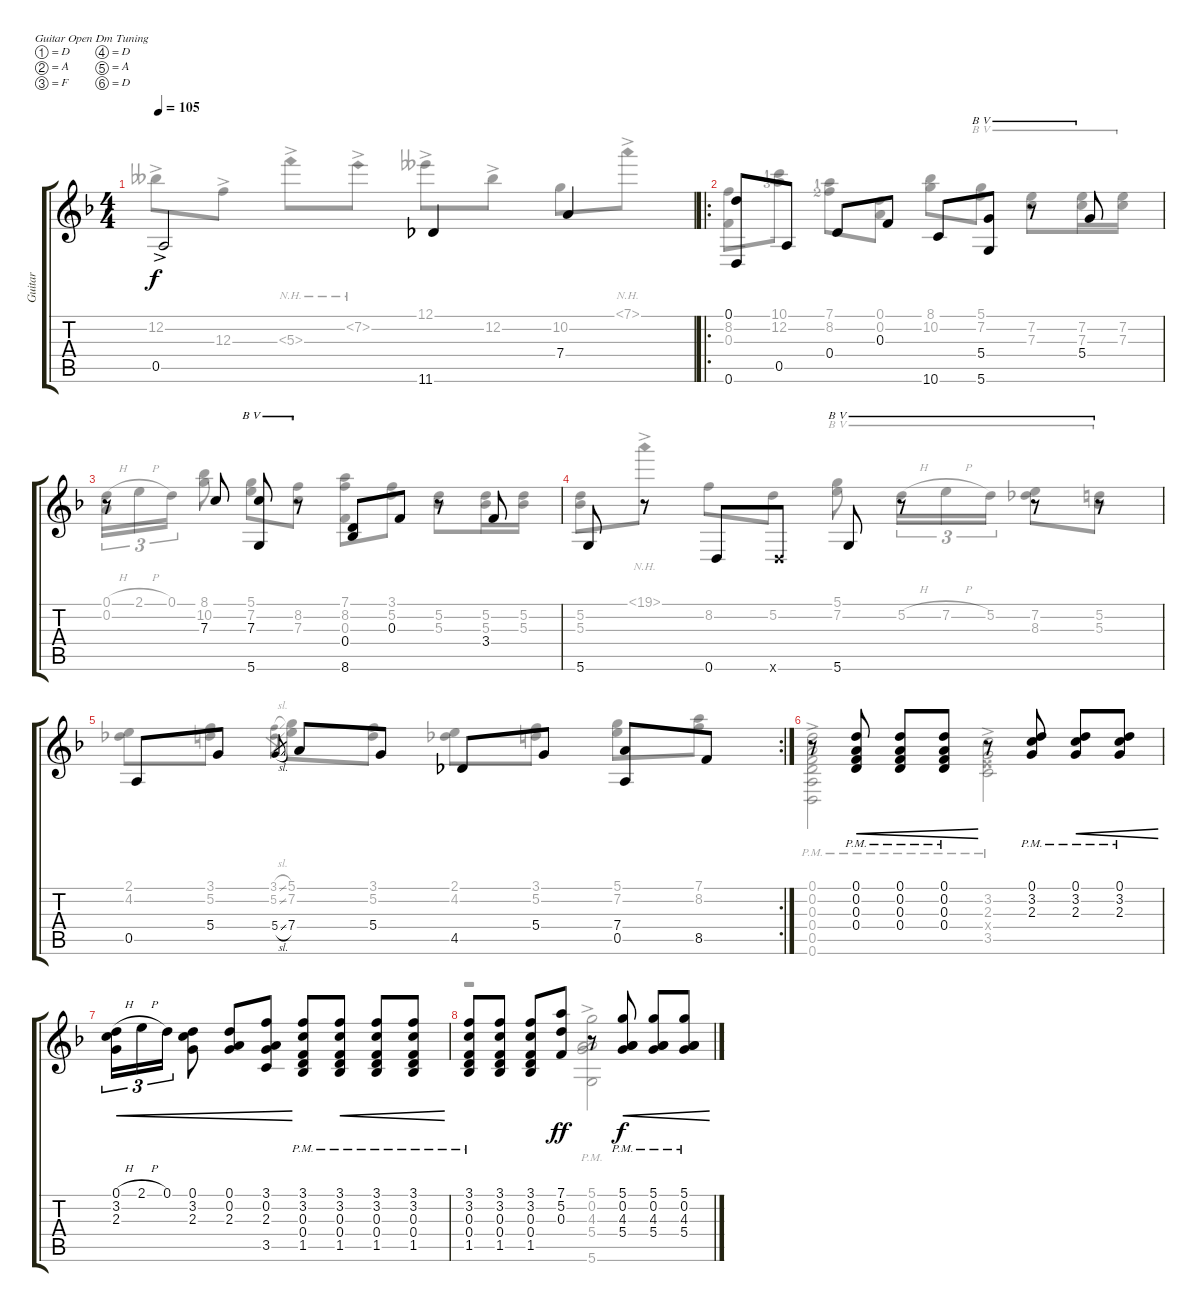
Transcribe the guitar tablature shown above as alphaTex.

\defaultSystemsLayout 2
\bracketExtendMode groupsimilarinstruments
\otherSystemsTrackNameOrientation horizontal
\track ("Steel Guitar" "Guitar") {instrument acousticguitarsteel}
\staff {score tabs}
\tuning (D4 A3 F3 D3 A2 D2)
\voice
\ts (4 4)
\scale
1.04286
\tempo 105
\accidentals auto
\clef g2
\ottava regular
\simile none
\ks dminor
0.5{ac acc forcenatural}.2{dy f beam Up} 11.6{acc b}.4{beam Up} 7.4{acc forcenatural}.4{beam Up} |
\ro
\scale
0.957141 (0.6{acc forcenatural} 0.1{acc forcenatural}).8{beam Up} 0.5{acc forcenatural}.8{beam Up} 0.4{acc forcenatural}.8{beam Up} 0.3{acc forcenatural}.8{beam Up} 10.6{acc forcenatural}.8{beam Up} (5.4{acc forcenatural} 5.6{acc forcenatural}).8{barre (5 full) beam Up} r.8{barre (5 full) beam Up} 5.4{acc forcenatural}.8{barre (5 full) beam Up} |
\scale
1.04804 r.8{beam Up} 7.3{acc forcenatural}.8{beam Up} (5.6{acc forcenatural} 7.3{acc forcenatural}).8{barre (5 full) beam Up} r.8{barre (5 full) beam Up} (8.6{acc b} 0.4{acc forcenatural}).8{beam Up} 0.3{acc forcenatural}.8{beam Up} r.8{beam Up} 3.4{acc forcenatural}.8{beam Up} |
\scale
0.951961 5.6{acc forcenatural}.8{beam Up} r.8{beam Up} 0.6{acc forcenatural}.8{beam Up} 0.6{x acc forcenatural}.8{beam Up} 5.6{acc forcenatural}.8{barre (5 full) beam Up} r.8{barre (5 full) beam Up} r.8{barre (5 full) beam Up} r.8{barre (5 full) beam Up} |
\rc 2
\scale
1.06024 0.5{acc forcenatural}.8{beam Up} 5.4{acc forcenatural}.8{beam Up} 5.4{sl acc forcenatural}.8{gr beam Up} 7.4{acc forcenatural}.8{beam Up} 5.4{acc forcenatural}.8{beam Up} 4.5{acc b}.8{beam Up} 5.4{acc forcenatural}.8{beam Up} (7.4{acc forcenatural} 0.5{acc forcenatural}).8{beam Up} 8.5{acc forcenatural}.8{beam Up} |
\scale
0.939762 r.8{beam Up} (0.4{pm acc forcenatural} 0.3{pm acc forcenatural} 0.2{pm acc forcenatural} 0.1{pm acc forcenatural}).8{cre beam Up} (0.4{pm acc forcenatural} 0.3{pm acc forcenatural} 0.2{pm acc forcenatural} 0.1{pm acc forcenatural}).8{cre beam Up} (0.4{pm acc forcenatural} 0.3{pm acc forcenatural} 0.2{pm acc forcenatural} 0.1{pm acc forcenatural}).8{cre beam Up} r.8{beam Up} (0.1{pm acc forcenatural} 3.2{pm acc forcenatural} 2.3{pm acc forcenatural}).8{beam Up} (2.3{pm acc forcenatural} 3.2{pm acc forcenatural} 0.1{pm acc forcenatural}).8{cre beam Up} (0.1{pm acc forcenatural} 3.2{pm acc forcenatural} 2.3{pm acc forcenatural}).8{cre beam Up} |
\scale
1.04804 (3.2{acc forcenatural} 2.3{acc forcenatural} 0.1{h acc forcenatural}).16{tu (3 2) cre beam Down} 2.1{h acc forcenatural}.16{tu (3 2) cre beam Down} 0.1{acc forcenatural}.16{tu (3 2) cre beam Down} (0.1{acc forcenatural} 3.2{acc forcenatural} 2.3{acc forcenatural}).8{cre beam Down} (0.1{acc forcenatural} 0.2{acc forcenatural} 2.3{acc forcenatural}).8{cre beam Up} (3.5{acc forcenatural} 2.3{acc forcenatural} 0.2{acc forcenatural} 3.1{acc forcenatural}).8{cre beam Up} (1.5{pm acc b} 0.4{pm acc forcenatural} 0.3{pm acc forcenatural} 3.2{pm acc forcenatural} 3.1{pm acc forcenatural}).8{beam Up} (1.5{pm acc b} 0.4{pm acc forcenatural} 0.3{pm acc forcenatural} 3.2{pm acc forcenatural} 3.1{pm acc forcenatural}).8{cre beam Up} (1.5{pm acc b} 0.4{pm acc forcenatural} 0.3{pm acc forcenatural} 3.2{pm acc forcenatural} 3.1{pm acc forcenatural}).8{cre beam Up} (1.5{pm acc b} 0.4{pm acc forcenatural} 0.3{pm acc forcenatural} 3.2{pm acc forcenatural} 3.1{pm acc forcenatural}).8{cre beam Up} |
\scale
0.951961 (1.5{pm acc b} 0.4{pm acc forcenatural} 0.3{pm acc forcenatural} 3.2{pm acc forcenatural} 3.1{pm acc forcenatural}).8{beam Up} (1.5{acc b} 0.4{acc forcenatural} 0.3{acc forcenatural} 3.2{acc forcenatural} 3.1{acc forcenatural}).8{beam Up} (1.5{acc b} 0.4{acc forcenatural} 0.3{acc forcenatural} 3.2{acc forcenatural} 3.1{acc forcenatural}).8{beam Up} (0.3{acc forcenatural} 7.1{acc forcenatural} 5.2{acc forcenatural}).8{dy ff beam Up} r.8{beam Up} (5.4{pm acc forcenatural} 4.3{pm acc forcenatural} 0.2{pm acc forcenatural} 5.1{pm acc forcenatural}).8{cre dy f beam Up} (5.4{pm acc forcenatural} 4.3{pm acc forcenatural} 0.2{pm acc forcenatural} 5.1{pm acc forcenatural}).8{cre beam Up} (5.4{pm acc forcenatural} 4.3{pm acc forcenatural} 0.2{pm acc forcenatural} 5.1{pm acc forcenatural}).8{cre beam Up}
\voice
\clef g2
\ottava regular
\simile none
\ks dminor
12.2{ac acc bb}.8{dy f beam Down} 12.3{ac acc forcenatural}.8{beam Down} 5.3{nh ac acc b}.8{beam Down} 7.2{nh ac acc forcenatural}.8{beam Down} 12.1{ac acc bb}.8{beam Down} 12.2{ac acc bb}.8{beam Down} 10.2{acc forcenatural}.8{beam Down} 7.1{nh ac acc forcenatural}.8{beam Down} |
(8.2{acc forcenatural} 0.3{acc forcenatural}).8{beam Down} (12.2{lf 4 acc forcenatural} 10.1{lf 2 acc forcenatural}).8{beam Down} (8.2{lf 3 acc forcenatural} 7.1{lf 2 acc forcenatural}).8{beam Down} (0.1{acc forcenatural} 0.2{acc forcenatural}).8{beam Down} (8.1{acc b} 10.2{acc forcenatural}).8{beam Down} (5.1{acc forcenatural} 7.2{acc forcenatural}).8{barre (5 full) beam Down} (7.2{acc forcenatural} 7.3{acc forcenatural}).8{barre (5 full) beam Down} (7.3{acc forcenatural} 7.2{acc forcenatural}).16{barre (5 full) beam Down} (7.2{acc forcenatural} 7.3{acc forcenatural}).16{barre (5 full) beam Down} |
(0.1{h acc forcenatural} 0.2{acc forcenatural}).16{tu (3 2) beam Down} 2.1{h acc forcenatural}.16{tu (3 2) beam Down} 0.1{acc forcenatural}.16{tu (3 2) beam Down} (8.1{acc b} 10.2{acc forcenatural}).8{beam Down} (5.1{acc forcenatural} 7.2{acc forcenatural}).8{barre (5 full) beam Down} (8.2{acc forcenatural} 7.3{acc forcenatural}).8{barre (5 full) beam Down} (7.1{acc forcenatural} 8.2{acc forcenatural} 0.3{acc forcenatural}).8{beam Down} (3.1{acc forcenatural} 5.2{acc forcenatural}).8{beam Down} (5.2{acc forcenatural} 5.3{acc b}).8{beam Down} (5.3{acc b} 5.2{acc forcenatural}).16{beam Down} (5.2{acc forcenatural} 5.3{acc b}).16{beam Down} |
(5.2{acc forcenatural} 5.3{acc b}).8{beam Down} 19.1{nh ac acc forcenatural}.8{beam Down} 8.2{acc forcenatural}.8{beam Down} 5.2{acc forcenatural}.8{beam Down} (5.1{acc forcenatural} 7.2{acc forcenatural}).8{barre (5 full) beam Down} 5.2{h acc forcenatural}.16{tu (3 2) barre (5 full) beam Down} 7.2{h acc forcenatural}.16{tu (3 2) barre (5 full) beam Down} 5.2{acc forcenatural}.16{tu (3 2) barre (5 full) beam Down} (7.2{acc forcenatural} 8.3{acc b}).8{barre (5 full) beam Down} (5.2{acc forcenatural} 5.3{acc b}).8{barre (5 full) beam Down} |
(4.2{acc b} 2.1{acc forcenatural}).8{beam Down} (5.2{acc forcenatural} 3.1{acc forcenatural}).8{beam Down} (5.2{sl acc forcenatural} 3.1{sl acc forcenatural}).8{gr beam Down} (7.2{acc forcenatural} 5.1{acc forcenatural}).8{beam Down} (5.2{acc forcenatural} 3.1{acc forcenatural}).8{beam Down} (4.2{acc b} 2.1{acc forcenatural}).8{beam Down} (5.2{acc forcenatural} 3.1{acc forcenatural}).8{beam Down} (5.1{acc forcenatural} 7.2{acc forcenatural}).8{beam Down} (8.2{acc forcenatural} 7.1{acc forcenatural}).8{beam Down} |
(0.6{ac pm acc forcenatural} 0.5{ac pm acc forcenatural} 0.4{ac pm acc forcenatural} 0.3{ac pm acc forcenatural} 0.2{ac pm acc forcenatural} 0.1{ac pm acc forcenatural}).2{beam Down} (3.5{ac pm acc forcenatural} 2.4{ac pm x acc forcenatural} 2.3{ac pm acc forcenatural} 3.2{ac pm acc forcenatural}).2{beam Down} |
|
r.2{beam Down} (5.6{ac pm acc forcenatural} 5.4{ac pm acc forcenatural} 4.3{ac pm acc forcenatural} 0.2{ac pm acc forcenatural} 5.1{ac pm acc forcenatural}).2{beam Down}
